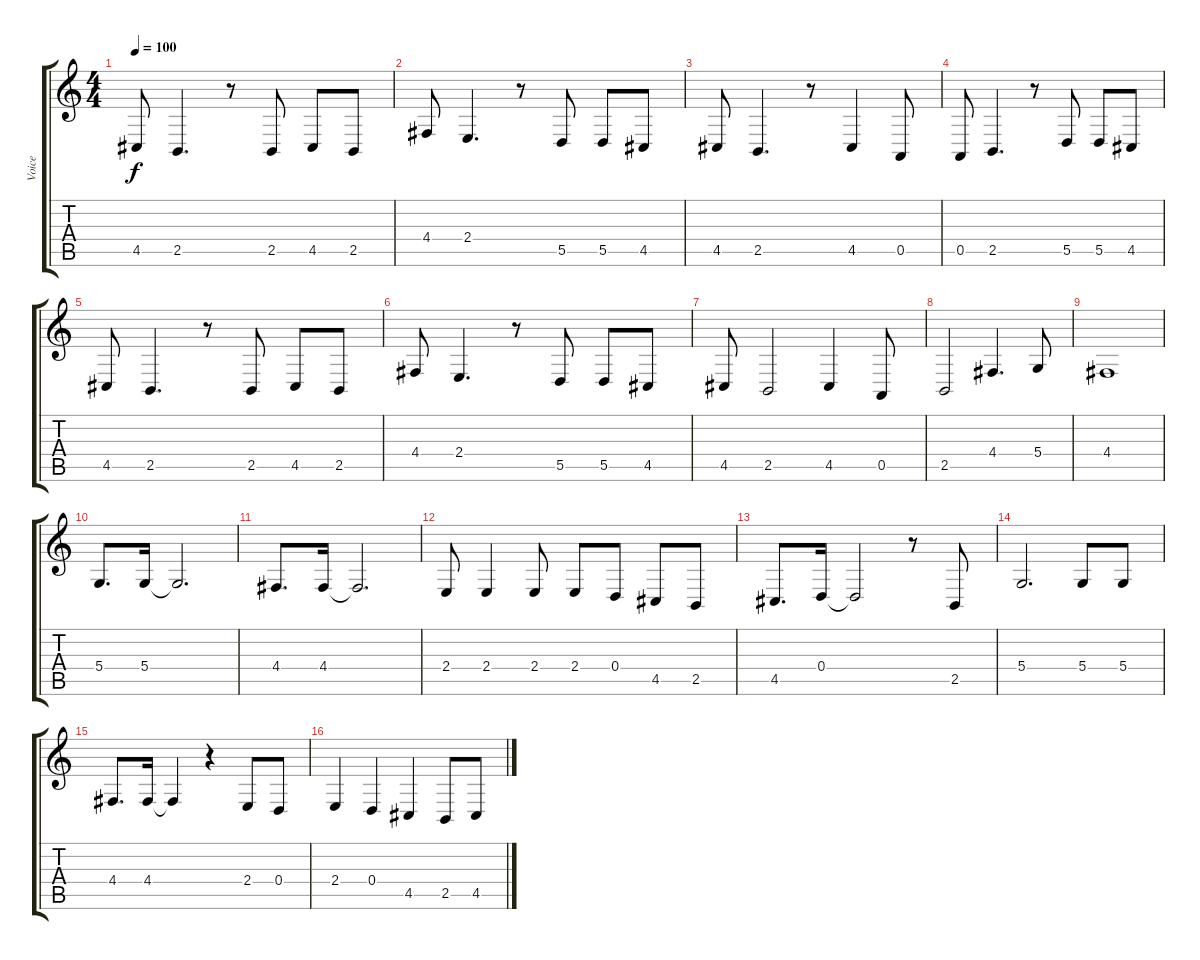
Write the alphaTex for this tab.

\track ("Voice" "Voice") {instrument clarinet}
\staff {score tabs}
\tuning (E4 B3 G3 D3 A2 E2) {hide}
\ts (4 4)
\tempo 100
\clef g2
\ks c
4.5.8{dy f} 2.5.4{d} r.8 2.5.8 4.5.8 2.5.8 |
4.4.8 2.4.4{d} r.8 5.5.8 5.5.8 4.5.8 |
4.5.8 2.5.4{d} r.8 4.5.4 0.5.8 |
0.5.8 2.5.4{d} r.8 5.5.8 5.5.8 4.5.8 |
4.5.8 2.5.4{d} r.8 2.5.8 4.5.8 2.5.8 |
4.4.8 2.4.4{d} r.8 5.5.8 5.5.8 4.5.8 |
4.5.8 2.5.2 4.5.4 0.5.8 |
2.5.2 4.4.4{d} 5.4.8 |
4.4.1 |
5.4.8{d} 5.4.16 5.4{t}.2{d} |
4.4.8{d} 4.4.16 4.4{t}.2{d} |
2.4.8 2.4.4 2.4.8 2.4.8 0.4.8 4.5.8 2.5.8 |
4.5.8{d} 0.4.16 0.4{t}.2 r.8 2.5.8 |
5.4.2{d} 5.4.8 5.4.8 |
4.4.8{d} 4.4.16 4.4{t}.4 r.4 2.4.8 0.4.8 |
2.4.4 0.4.4 4.5.4 2.5.8 4.5.8
